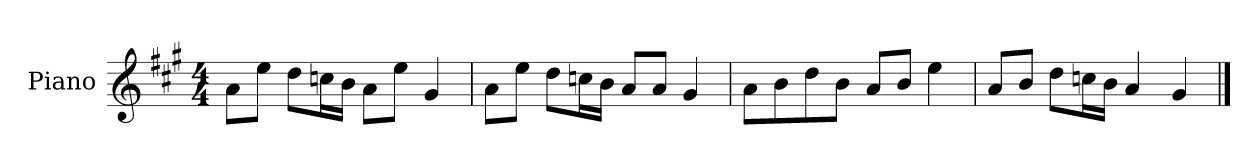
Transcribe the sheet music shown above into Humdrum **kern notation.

**kern
*part1
*staff1
*I"Piano
*I'P-no
*clefG2
*k[f#c#g#]
*M4/4
*MM90
=1
8a\L
8ee\J
8dd\L
16ccn\L
16b\JJ
8a\L
8ee\J
4g#/
=2
8a\L
8ee\J
8dd\L
16ccn\L
16b\JJ
8a/L
8a/J
4g#/
=3
8a\L
8b\
8dd\
8b\J
8a/L
8b/J
4ee\
=4
8a/L
8b/J
8dd\L
16ccn\L
16b\JJ
4a/
4g#/
==
*-
